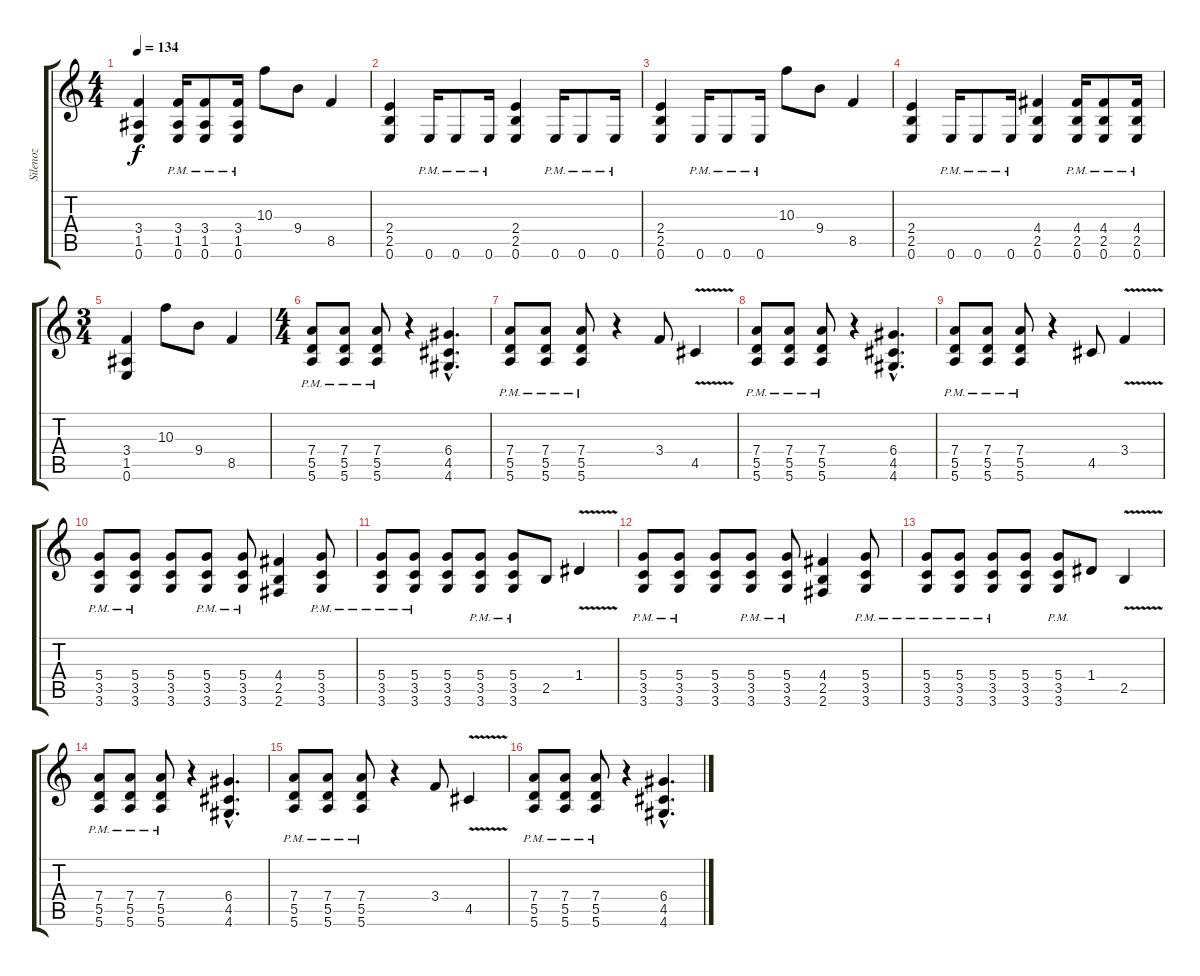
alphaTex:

\track ("Silenoz" "Silenoz") {instrument distortionguitar}
\staff {score tabs}
\tuning (E4 B3 G3 D3 A2 E2) {hide}
\ts (4 4)
\tempo 134
\clef g2
\ks c
(3.4 1.5 0.6).4{dy f} (3.4 1.5 0.6{pm}).16 (3.4 1.5 0.6{pm}).8 (3.4 1.5 0.6{pm}).16 10.3.8 9.4.8 8.5.4 |
(2.4 2.5 0.6).4 0.6{pm}.16 0.6{pm}.8 0.6{pm}.16 (2.4 2.5 0.6).4 0.6{pm}.16 0.6{pm}.8 0.6{pm}.16 |
(2.4 2.5 0.6).4 0.6{pm}.16 0.6{pm}.8 0.6{pm}.16 10.3.8 9.4.8 8.5.4 |
(2.4 2.5 0.6).4 0.6{pm}.16 0.6{pm}.8 0.6{pm}.16 (4.4 2.5 0.6).4 (4.4 2.5 0.6{pm}).16 (4.4 2.5 0.6{pm}).8 (4.4 2.5 0.6{pm}).16 |
\ts (3 4)
(3.4 1.5 0.6).4 10.3.8 9.4.8 8.5.4 |
\ts (4 4)
(7.4{pm} 5.5{pm} 5.6{pm}).8 (7.4{pm} 5.5{pm} 5.6{pm}).8 (7.4{pm} 5.5{pm} 5.6{pm}).8 r.4 (6.4{hac} 4.5{hac} 4.6{hac}).4{d} |
(7.4{pm} 5.5{pm} 5.6{pm}).8 (7.4{pm} 5.5{pm} 5.6{pm}).8 (7.4{pm} 5.5{pm} 5.6{pm}).8 r.4 3.4.8 4.5{v}.4 |
(7.4{pm} 5.5{pm} 5.6{pm}).8 (7.4{pm} 5.5{pm} 5.6{pm}).8 (7.4{pm} 5.5{pm} 5.6{pm}).8 r.4 (6.4{hac} 4.5{hac} 4.6{hac}).4{d} |
(7.4{pm} 5.5{pm} 5.6{pm}).8 (7.4{pm} 5.5{pm} 5.6{pm}).8 (7.4{pm} 5.5{pm} 5.6{pm}).8 r.4 4.5.8 3.4{v}.4 |
(5.4{pm} 3.5{pm} 3.6{pm}).8 (5.4{pm} 3.5{pm} 3.6{pm}).8 (5.4 3.5 3.6).8 (5.4{pm} 3.5{pm} 3.6{pm}).8 (5.4{pm} 3.5{pm} 3.6{pm}).8 (4.4 2.5 2.6).4 (5.4{pm} 3.5{pm} 3.6{pm}).8 |
(5.4{pm} 3.5{pm} 3.6{pm}).8 (5.4{pm} 3.5{pm} 3.6{pm}).8 (5.4 3.5 3.6).8 (5.4{pm} 3.5{pm} 3.6{pm}).8 (5.4{pm} 3.5{pm} 3.6{pm}).8 2.5.8 1.4{v}.4 |
(5.4{pm} 3.5{pm} 3.6{pm}).8 (5.4{pm} 3.5{pm} 3.6{pm}).8 (5.4 3.5 3.6).8 (5.4{pm} 3.5{pm} 3.6{pm}).8 (5.4{pm} 3.5{pm} 3.6{pm}).8 (4.4 2.5 2.6).4 (5.4{pm} 3.5{pm} 3.6{pm}).8 |
(5.4{pm} 3.5{pm} 3.6{pm}).8 (5.4{pm} 3.5{pm} 3.6{pm}).8 (5.4{pm} 3.5{pm} 3.6{pm}).8 (5.4 3.5 3.6).8 (5.4{pm} 3.5{pm} 3.6{pm}).8 1.4.8 2.5{v}.4 |
(7.4{pm} 5.5{pm} 5.6{pm}).8 (7.4{pm} 5.5{pm} 5.6{pm}).8 (7.4{pm} 5.5{pm} 5.6{pm}).8 r.4 (6.4{hac} 4.5{hac} 4.6{hac}).4{d} |
(7.4{pm} 5.5{pm} 5.6{pm}).8 (7.4{pm} 5.5{pm} 5.6{pm}).8 (7.4{pm} 5.5{pm} 5.6{pm}).8 r.4 3.4.8 4.5{v}.4 |
(7.4{pm} 5.5{pm} 5.6{pm}).8 (7.4{pm} 5.5{pm} 5.6{pm}).8 (7.4{pm} 5.5{pm} 5.6{pm}).8 r.4 (6.4{hac} 4.5{hac} 4.6{hac}).4{d}
